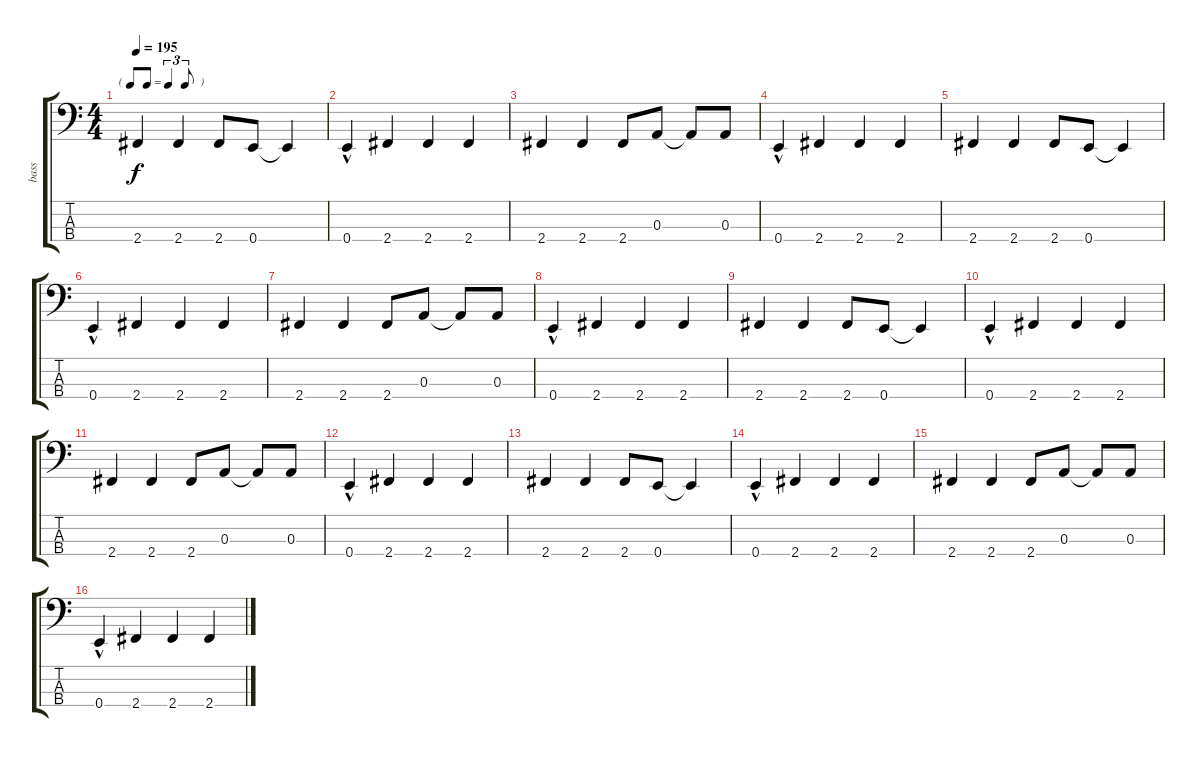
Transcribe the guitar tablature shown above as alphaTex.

\track ("bass" "bass") {instrument electricbassfinger}
\staff {score tabs}
\tuning (G2 D2 A1 E1) {hide}
\ts (4 4)
\tf triplet8th
\tempo 195
\clef f4
\ks c
2.4.4{dy f} 2.4.4 2.4.8 0.4.8 0.4{t}.4 |
0.4{hac}.4 2.4.4 2.4.4 2.4.4 |
2.4.4 2.4.4 2.4.8 0.3.8 0.3{t}.8 0.3.8 |
0.4{hac}.4 2.4.4 2.4.4 2.4.4 |
2.4.4 2.4.4 2.4.8 0.4.8 0.4{t}.4 |
0.4{hac}.4 2.4.4 2.4.4 2.4.4 |
2.4.4 2.4.4 2.4.8 0.3.8 0.3{t}.8 0.3.8 |
0.4{hac}.4 2.4.4 2.4.4 2.4.4 |
2.4.4 2.4.4 2.4.8 0.4.8 0.4{t}.4 |
0.4{hac}.4 2.4.4 2.4.4 2.4.4 |
2.4.4 2.4.4 2.4.8 0.3.8 0.3{t}.8 0.3.8 |
0.4{hac}.4 2.4.4 2.4.4 2.4.4 |
2.4.4 2.4.4 2.4.8 0.4.8 0.4{t}.4 |
0.4{hac}.4 2.4.4 2.4.4 2.4.4 |
2.4.4 2.4.4 2.4.8 0.3.8 0.3{t}.8 0.3.8 |
0.4{hac}.4 2.4.4 2.4.4 2.4.4
